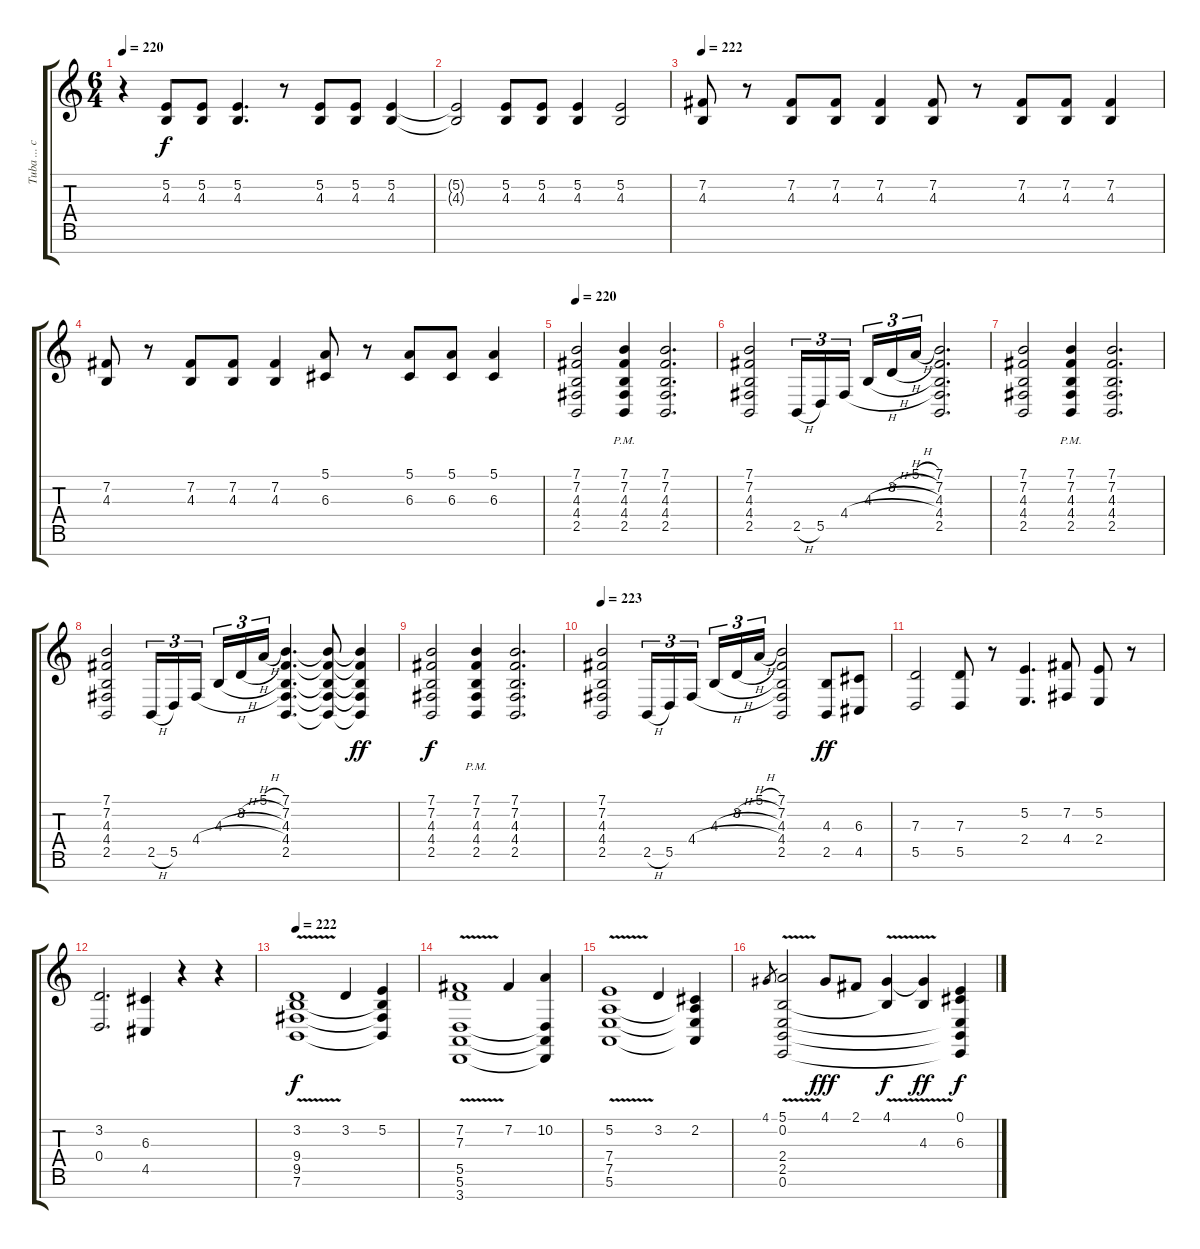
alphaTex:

\track ("Tuba ... cuivres" "Tuba ... c") {instrument tuba}
\staff {score tabs}
\tuning (E4 B3 G3 D3 A2 E2 B1) {hide}
\ts (6 4)
\tempo 220
\clef g2
\ks c
r.4{dy f} (5.2 4.3).8 (5.2 4.3).8 (5.2 4.3).4{d} r.8 (5.2 4.3).8 (5.2 4.3).8 (5.2 4.3).4 |
(5.2{t} 4.3{t}).2 (5.2 4.3).8 (5.2 4.3).8 (5.2 4.3).4 (5.2 4.3).2 |
\tempo 222
(7.2 4.3).8 r.8 (7.2 4.3).8 (7.2 4.3).8 (7.2 4.3).4 (7.2 4.3).8 r.8 (7.2 4.3).8 (7.2 4.3).8 (7.2 4.3).4 |
(7.2 4.3).8 r.8 (7.2 4.3).8 (7.2 4.3).8 (7.2 4.3).4 (5.1 6.3).8 r.8 (5.1 6.3).8 (5.1 6.3).8 (5.1 6.3).4 |
\tempo 220
(7.1 7.2 4.3 4.4 2.5).2 (7.1{pm} 7.2{pm} 4.3{pm} 4.4{pm} 2.5{pm}).4 (7.1 7.2 4.3 4.4 2.5).2{d} |
(7.1 7.2 4.3 4.4 2.5).2 2.5{h}.16{tu (3 2)} 5.5.16{tu (3 2)} 4.4{h}.16{tu (3 2)} 4.3{h}.16{tu (3 2)} 3.2{h}.16{tu (3 2)} 5.1{h}.16{tu (3 2)} (7.1 7.2 4.3 4.4 2.5).2{d} |
(7.1 7.2 4.3 4.4 2.5).2 (7.1{pm} 7.2{pm} 4.3{pm} 4.4{pm} 2.5{pm}).4 (7.1 7.2 4.3 4.4 2.5).2{d} |
(7.1 7.2 4.3 4.4 2.5).2 2.5{h}.16{tu (3 2)} 5.5.16{tu (3 2)} 4.4{h}.16{tu (3 2)} 4.3{h}.16{tu (3 2)} 3.2{h}.16{tu (3 2)} 5.1{h}.16{tu (3 2)} (7.1 7.2 4.3 4.4 2.5).4{d} (7.1{t} 7.2{t} 4.3{t} 4.4{t} 2.5{t}).8 (7.1{t} 7.2{t} 4.3{t} 4.4{t} 2.5{t}).4{dy ff} |
(7.1 7.2 4.3 4.4 2.5).2{dy f} (7.1{pm} 7.2{pm} 4.3{pm} 4.4{pm} 2.5{pm}).4 (7.1 7.2 4.3 4.4 2.5).2{d} |
\tempo 223
(7.1 7.2 4.3 4.4 2.5).2 2.5{h}.16{tu (3 2)} 5.5.16{tu (3 2)} 4.4{h}.16{tu (3 2)} 4.3{h}.16{tu (3 2)} 3.2{h}.16{tu (3 2)} 5.1{h}.16{tu (3 2)} (7.1 7.2 4.3 4.4 2.5).2 (4.3 2.5).8{dy ff} (6.3 4.5).8 |
(7.3 5.5).2 (7.3 5.5).8 r.8 (5.2 2.4).4{d} (7.2 4.4).8 (5.2 2.4).8 r.8 |
(3.2 0.4).2{d} (6.3 4.5).4 r.4 r.4 |
\tempo 222
(3.2{v} 9.4 9.5 7.6).1{dy f} 3.2.4 (5.2 9.4{t} 9.5{t} 7.6{t}).4 |
(7.2{v} 7.3{v} 5.5 5.6 3.7).1 7.2.4 (10.2 5.5{t} 5.6{t} 3.7{t}).4 |
(5.2{v} 7.4 7.5 5.6).1 3.2.4 (2.2 7.4{t} 7.5{t} 5.6{t}).4 |
4.1.8{gr} (5.1{v} 0.2 2.4 2.5 0.6).2 4.1.8{dy fff} 2.1.8 (4.1{v} 0.2{t}).4{dy f} (4.1{t} 4.3).4{dy ff} (0.1 6.3 2.4{t} 2.5{t} 0.6{t}).4{dy f}
